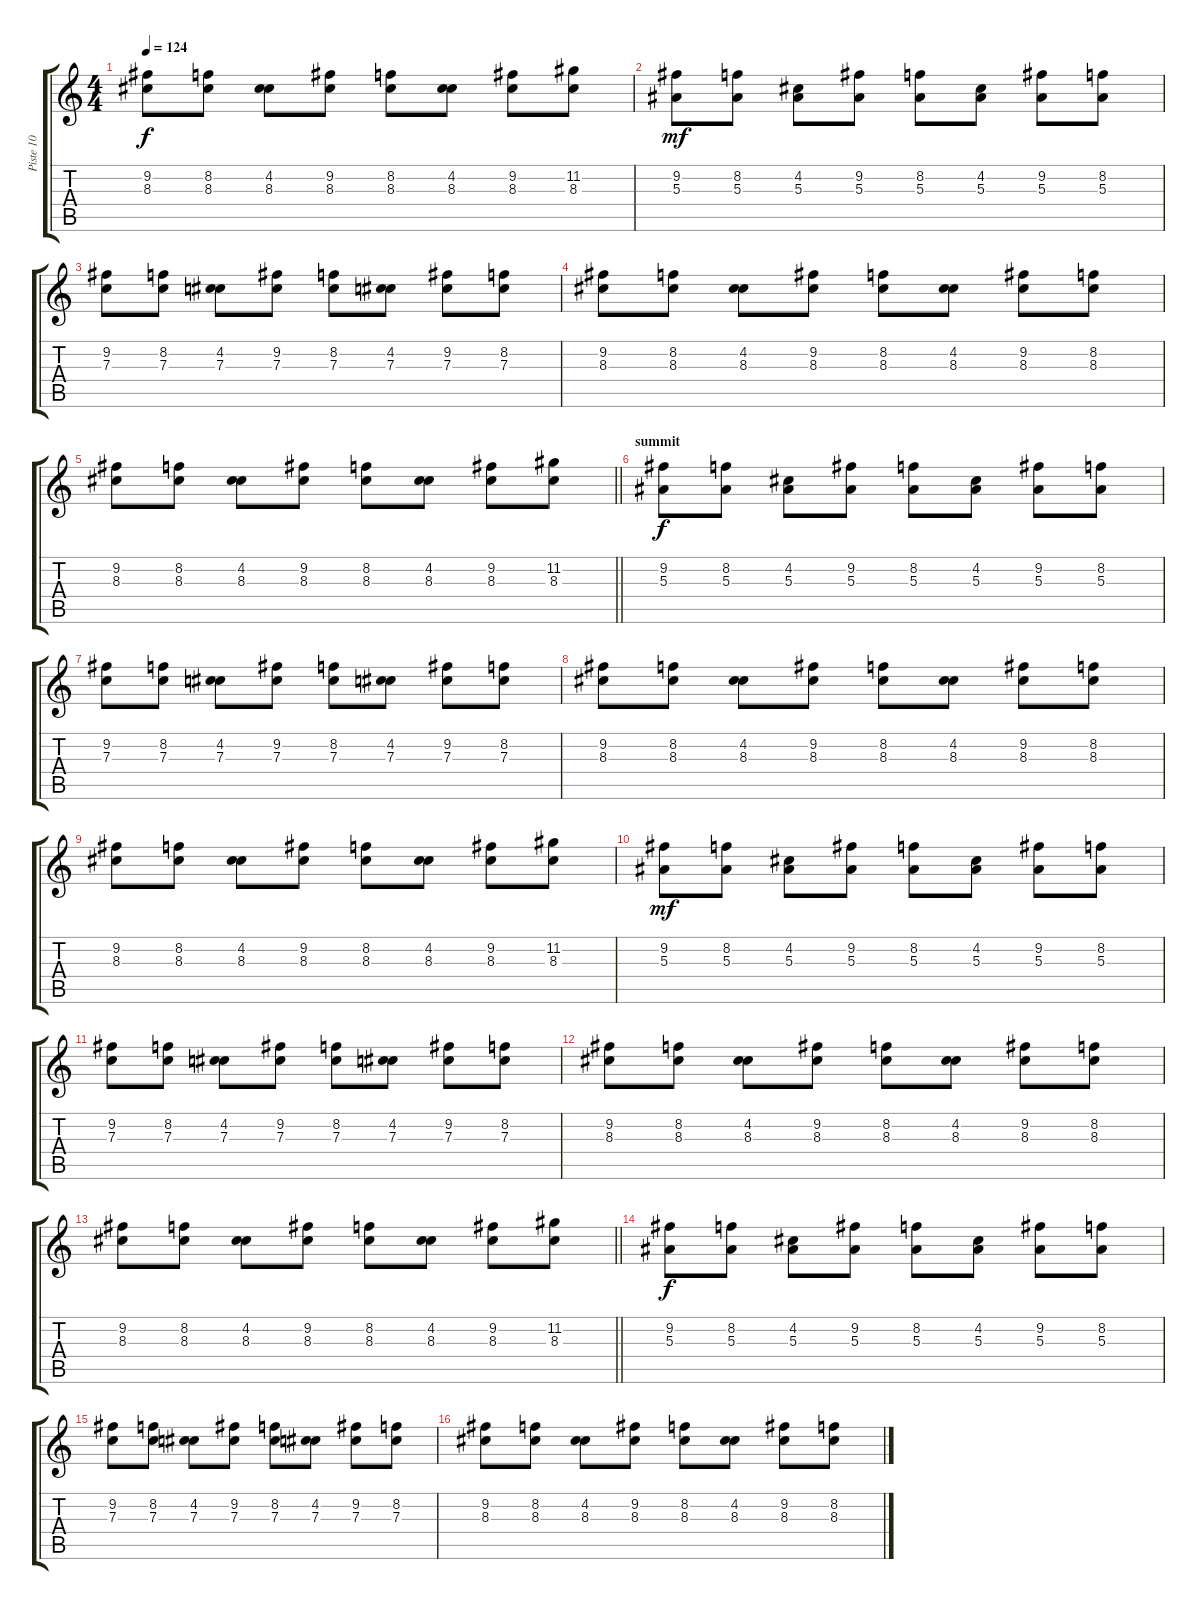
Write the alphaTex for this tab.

\track ("Piste 10" "Piste 10") {instrument acousticguitarnylon}
\staff {score tabs}
\tuning (D4 A3 F3 C3 G2 D2) {hide}
\ts (4 4)
\tempo 124
\clef g2
\ks c
(9.2 8.3).8{dy f} (8.2 8.3).8 (4.2 8.3).8 (9.2 8.3).8 (8.2 8.3).8 (4.2 8.3).8 (9.2 8.3).8 (11.2 8.3).8 |
(9.2 5.3).8{dy mf} (8.2 5.3).8 (4.2 5.3).8 (9.2 5.3).8 (8.2 5.3).8 (4.2 5.3).8 (9.2 5.3).8 (8.2 5.3).8 |
(9.2 7.3).8 (8.2 7.3).8 (4.2 7.3).8 (9.2 7.3).8 (8.2 7.3).8 (4.2 7.3).8 (9.2 7.3).8 (8.2 7.3).8 |
(9.2 8.3).8 (8.2 8.3).8 (4.2 8.3).8 (9.2 8.3).8 (8.2 8.3).8 (4.2 8.3).8 (9.2 8.3).8 (8.2 8.3).8 |
\barLineRight lightlight
(9.2 8.3).8 (8.2 8.3).8 (4.2 8.3).8 (9.2 8.3).8 (8.2 8.3).8 (4.2 8.3).8 (9.2 8.3).8 (11.2 8.3).8 |
\section ("" "summit")
(9.2 5.3).8{dy f volume 16 instrument pad2warm} (8.2 5.3).8 (4.2 5.3).8 (9.2 5.3).8 (8.2 5.3).8 (4.2 5.3).8 (9.2 5.3).8 (8.2 5.3).8 |
(9.2 7.3).8 (8.2 7.3).8 (4.2 7.3).8 (9.2 7.3).8 (8.2 7.3).8 (4.2 7.3).8 (9.2 7.3).8 (8.2 7.3).8 |
(9.2 8.3).8 (8.2 8.3).8 (4.2 8.3).8 (9.2 8.3).8 (8.2 8.3).8 (4.2 8.3).8 (9.2 8.3).8 (8.2 8.3).8 |
(9.2 8.3).8 (8.2 8.3).8 (4.2 8.3).8 (9.2 8.3).8 (8.2 8.3).8 (4.2 8.3).8 (9.2 8.3).8 (11.2 8.3).8 |
(9.2 5.3).8{dy mf} (8.2 5.3).8 (4.2 5.3).8 (9.2 5.3).8 (8.2 5.3).8 (4.2 5.3).8 (9.2 5.3).8 (8.2 5.3).8 |
(9.2 7.3).8 (8.2 7.3).8 (4.2 7.3).8 (9.2 7.3).8 (8.2 7.3).8 (4.2 7.3).8 (9.2 7.3).8 (8.2 7.3).8 |
(9.2 8.3).8 (8.2 8.3).8 (4.2 8.3).8 (9.2 8.3).8 (8.2 8.3).8 (4.2 8.3).8 (9.2 8.3).8 (8.2 8.3).8 |
\barLineRight lightlight
(9.2 8.3).8 (8.2 8.3).8 (4.2 8.3).8 (9.2 8.3).8 (8.2 8.3).8 (4.2 8.3).8 (9.2 8.3).8 (11.2 8.3).8 |
(9.2 5.3).8{dy f volume 16 instrument pad2warm} (8.2 5.3).8 (4.2 5.3).8 (9.2 5.3).8 (8.2 5.3).8 (4.2 5.3).8 (9.2 5.3).8 (8.2 5.3).8 |
(9.2 7.3).8 (8.2 7.3).8 (4.2 7.3).8 (9.2 7.3).8 (8.2 7.3).8 (4.2 7.3).8 (9.2 7.3).8 (8.2 7.3).8 |
(9.2 8.3).8 (8.2 8.3).8 (4.2 8.3).8 (9.2 8.3).8 (8.2 8.3).8 (4.2 8.3).8 (9.2 8.3).8 (8.2 8.3).8
